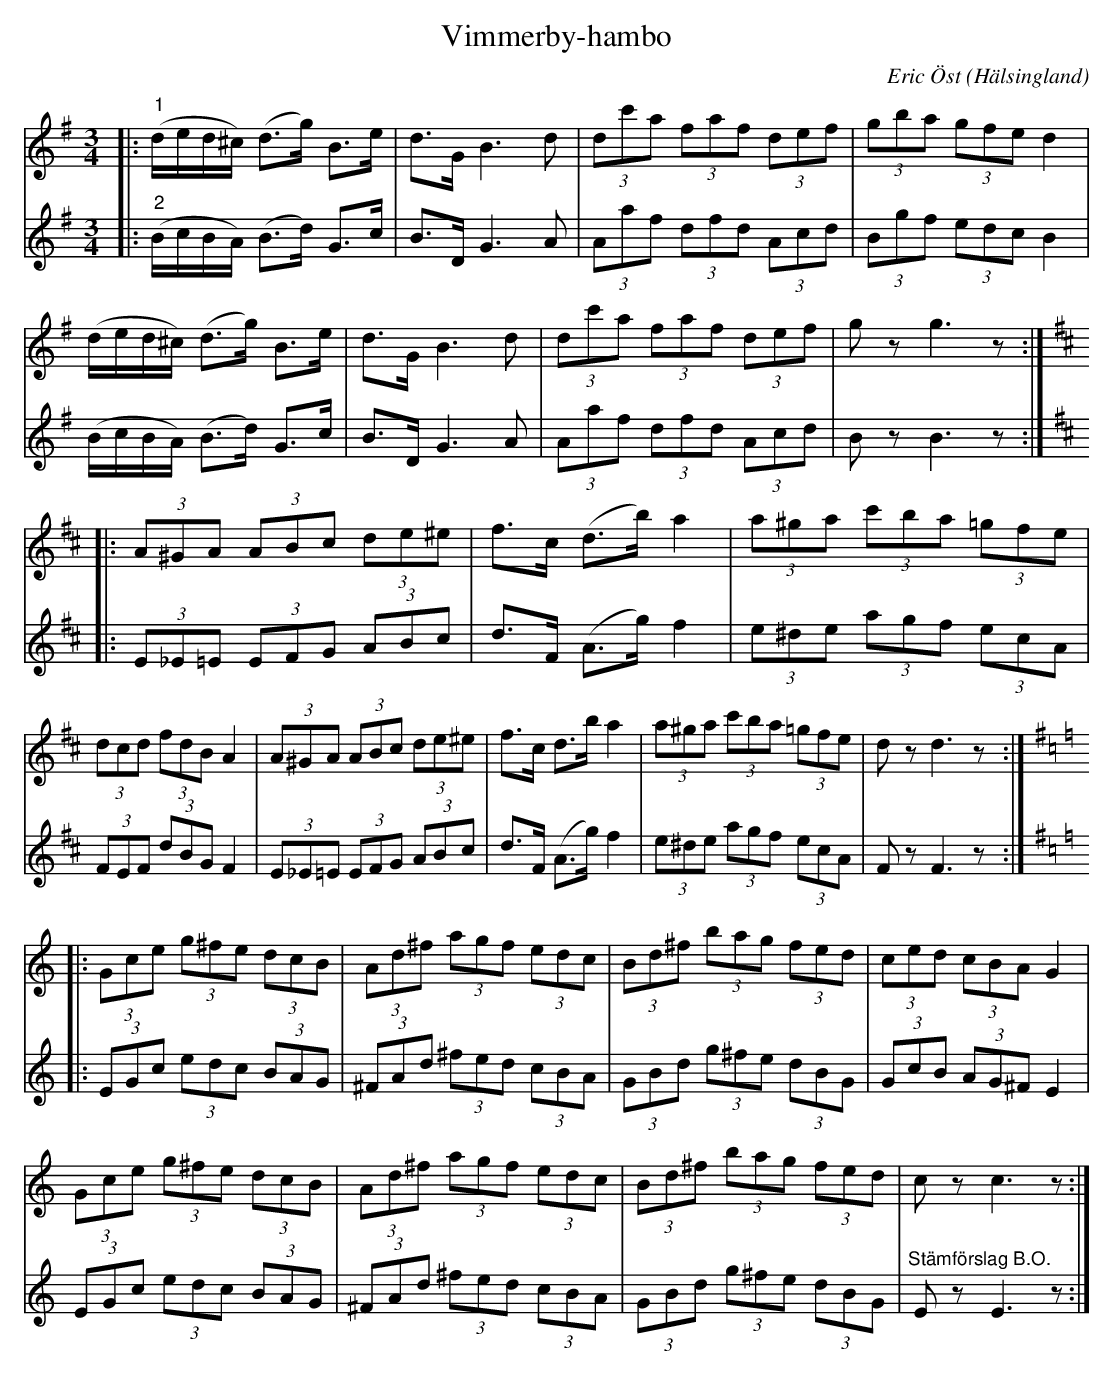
X:1
T:Vimmerby-hambo
C:Eric Öst
O:Hälsingland
L:1/8
M:3/4
K:G
V:1
|:"^1" (d/e/d/^c/) (d>g) B>e | d>G B3 d | (3dc'a (3faf (3def | (3gba (3gfe d2 |
(d/e/d/^c/) (d>g) B>e | d>G B3 d | (3dc'a (3faf (3def | g z g3 z ::
[K:D] (3A^GA (3ABc (3de^e | f>c (d>b) a2 | (3a^ga (3c'ba (3=gfe |
(3dcd (3fdB A2 | (3A^GA (3ABc (3de^e | f>c d>b a2 | (3a^ga (3c'ba (3=gfe | d z d3 z ::
[K:G][K:C] (3Gce (3g^fe (3dcB | (3Ad^f (3agf (3edc | (3Bd^f (3bag (3fed | (3ced (3cBA G2 |
(3Gce (3g^fe (3dcB | (3Ad^f (3agf (3edc | (3Bd^f (3bag (3fed | c z c3 z :|
V:2
|:"^2" (B/c/B/A/) (B>d) G>c | B>D G3 A | (3Aaf (3dfd (3Acd | (3Bgf (3edc B2 |
(B/c/B/A/) (B>d) G>c | B>D G3 A | (3Aaf (3dfd (3Acd | B z B3 z ::
[K:D] (3E_E=E (3EFG (3ABc | d>F (A>g) f2 | (3e^de (3agf (3ecA | (3FEF (3dBG F2 |
(3E_E=E (3EFG (3ABc | d>F (A>g) f2 | (3e^de (3agf (3ecA | F z F3 z ::
[K:G][K:C] (3EGc (3edc (3BAG | (3^FAd (3^fed (3cBA | (3GBd (3g^fe (3dBG | (3GcB (3AG^F E2 |
(3EGc (3edc (3BAG | (3^FAd (3^fed (3cBA | (3GBd (3g^fe (3dBG |"^Stämförslag B.O." E z E3 z :|
